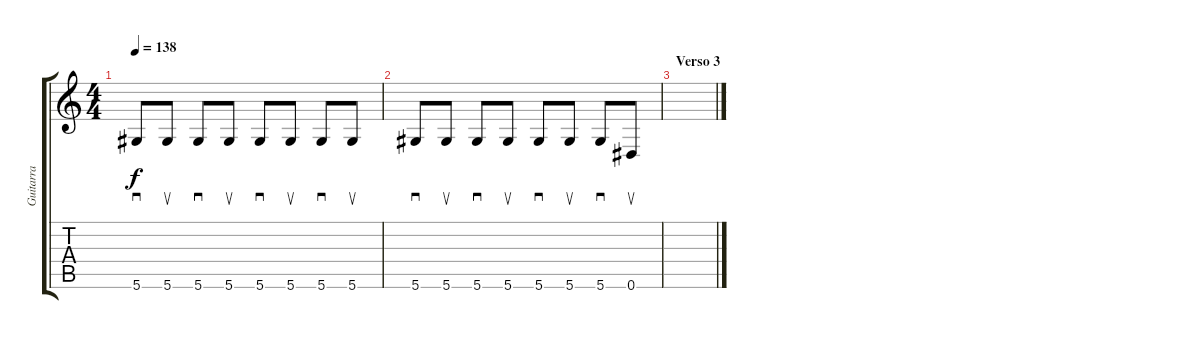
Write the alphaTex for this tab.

\track ("Guitarra" "Guitarra") {instrument acousticguitarsteel}
\staff {score tabs}
\tuning (Eb4 Bb3 Gb3 Db3 Ab2 Eb2) {hide}
\ts (4 4)
\tempo 138
\clef g2
\ks c
5.6.8{sd dy f} 5.6.8{su} 5.6.8{sd} 5.6.8{su} 5.6.8{sd} 5.6.8{su} 5.6.8{sd} 5.6.8{su} |
5.6.8{sd} 5.6.8{su} 5.6.8{sd} 5.6.8{su} 5.6.8{sd} 5.6.8{su} 5.6.8{sd} 0.6.8{su} |
\section ("" "Verso 3")
